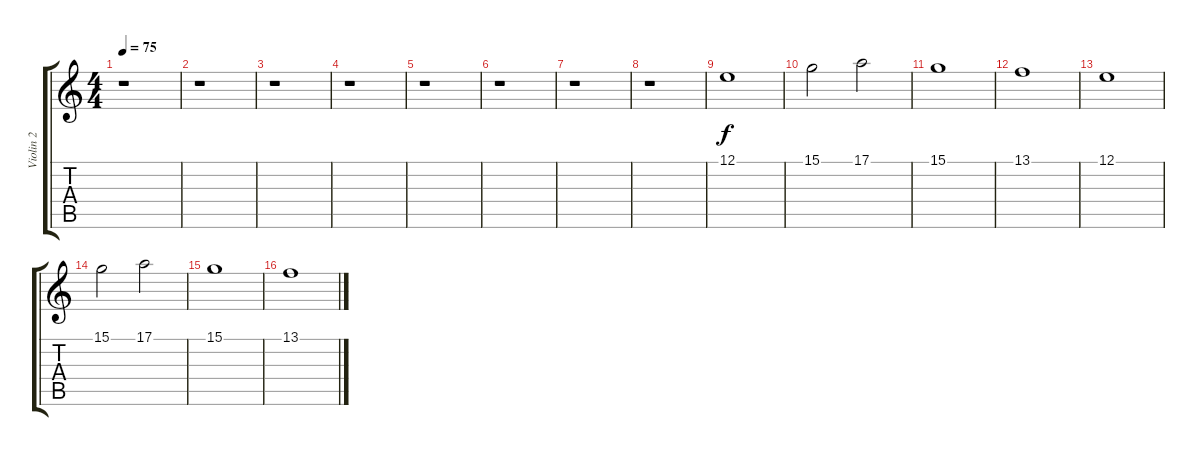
\track ("Violin 2" "Violin 2") {instrument violin}
\staff {score tabs}
\tuning (E4 B3 G3 D3 A2 E2) {hide}
\ts (4 4)
\tempo 75
\clef g2
\ks c
r.1{dy f} |
r.1 |
r.1 |
r.1 |
r.1 |
r.1 |
r.1 |
r.1 |
12.1.1 |
15.1.2 17.1.2 |
15.1.1 |
13.1.1 |
12.1.1 |
15.1.2 17.1.2 |
15.1.1 |
13.1.1
